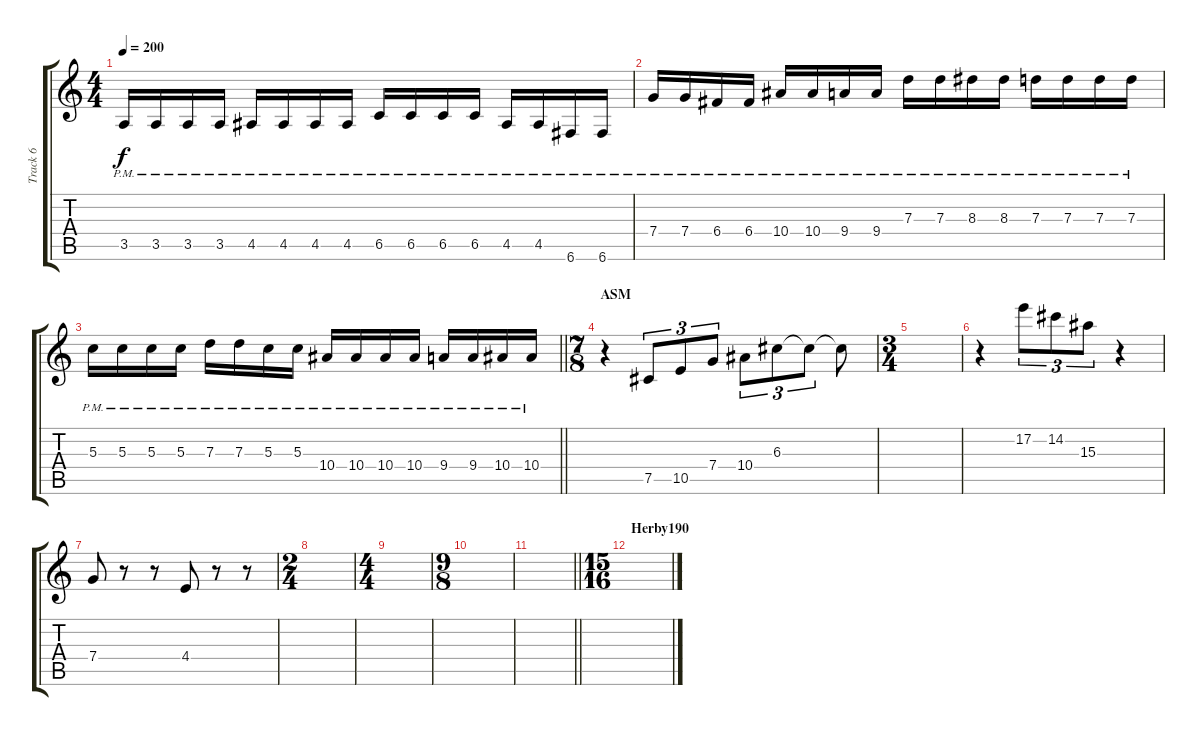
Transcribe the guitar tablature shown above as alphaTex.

\track ("Track 6" "Track 6") {instrument distortionguitar}
\staff {score tabs}
\tuning (E4 B3 G3 C3 Gb2 C2) {hide}
\ts (4 4)
\tempo 200
\clef g2
\ks c
3.5{pm}.16{dy f} 3.5{pm}.16 3.5{pm}.16 3.5{pm}.16 4.5{pm}.16 4.5{pm}.16 4.5{pm}.16 4.5{pm}.16 6.5{pm}.16 6.5{pm}.16 6.5{pm}.16 6.5{pm}.16 4.5{pm}.16 4.5{pm}.16 6.6{pm}.16 6.6{pm}.16 |
7.4{pm}.16 7.4{pm}.16 6.4{pm}.16 6.4{pm}.16 10.4{pm}.16 10.4{pm}.16 9.4{pm}.16 9.4{pm}.16 7.3{pm}.16 7.3{pm}.16 8.3{pm}.16 8.3{pm}.16 7.3{pm}.16 7.3{pm}.16 7.3{pm}.16 7.3{pm}.16 |
\barLineRight lightlight
5.3{pm}.16 5.3{pm}.16 5.3{pm}.16 5.3{pm}.16 7.3{pm}.16 7.3{pm}.16 5.3{pm}.16 5.3{pm}.16 10.4{pm}.16 10.4{pm}.16 10.4{pm}.16 10.4{pm}.16 9.4{pm}.16 9.4{pm}.16 10.4{pm}.16 10.4{pm}.16 |
\ts (7 8)
\section ("" "ASM")
r.4 7.5.8{tu (3 2)} 10.5.8{tu (3 2)} 7.4.8{tu (3 2)} 10.4.8{tu (3 2)} 6.3.8{tu (3 2)} 6.3{t}.8{tu (3 2)} 6.3{t}.8 |
\ts (3 4)
|
r.4 17.2.8{tu (3 2)} 14.2.8{tu (3 2)} 15.3.8{tu (3 2)} r.4 |
7.4.8 r.8 r.8 4.4.8 r.8 r.8 |
\ts (2 4)
|
\ts (4 4)
|
\ts (9 8)
|
\barLineRight lightlight
|
\ts (15 16)
\section ("" "Herby190")
